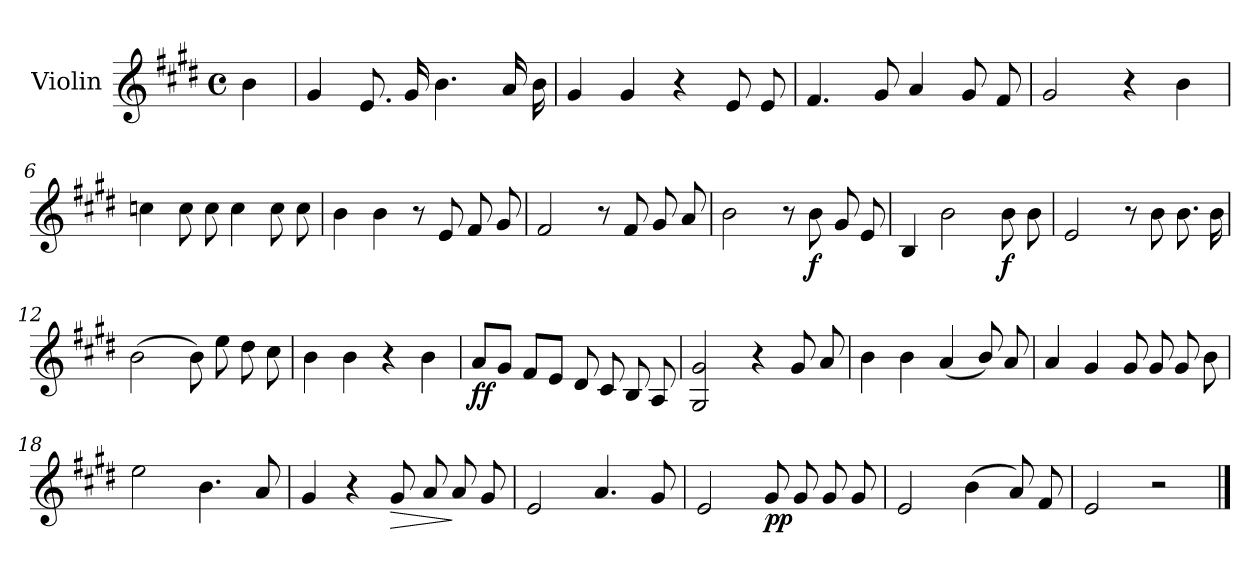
**kern	**dynam
*part1	*part1
*staff1	*staff1
*I"Violin	*
*I'Vln.	*
*clefG2	*
*k[f#c#g#d#]	*
*M4/4	*
*met(c)	*
=1	=1
4b	Maestoso.
=2	=2
4g#	.
8.e	.
16g#	.
4.b	.
16a	.
16b	.
=3	=3
4g#	.
4g#	.
4r	.
8e	.
8e	.
=4	=4
4.f#	.
8g#	.
4a	.
8g#	.
8f#	.
=5	=5
2g#	.
4r	.
4b	.
!!LO:LB:g=z
=6	=6
4ccn	.
8cc	.
8cc	.
4cc	.
8cc	.
8cc	.
=7	=7
4b	.
4b	.
8r	.
8e	.
8f#	.
8g#	.
=8	=8
2f#	.
8r	.
8f#	.
8g#	.
8a	.
=9	=9
2b	.
8r	.
8b	f
8g#	.
8e	.
=10	=10
4B	.
2b	.
8b	f
8b	.
!!LO:LB:g=z
=11	=11
2e	.
8r	.
8b	.
8.b	.
16b	.
=12	=12
(2b	.
8b)	.
8ee	.
8dd#	.
8cc#	.
=13	=13
4b	.
4b	.
4r	.
4b	.
=14	=14
8aL	ff
8g#J	.
8f#L	.
8eJ	.
8d#	.
8c#	.
8B	.
8A	.
!!LO:LB:g=z
=15	=15
2G# 2g#	.
4r	.
8g#	.
8a	.
=16	=16
4b	.
4b	.
(4a	.
8b/)	.
8a	.
=17	=17
4a	.
4g#	.
8g#	.
8g#	.
8g#	.
8b	.
=18	=18
2ee	.
4.b	.
8a	.
=19	=19
4g#	.
4r	.
!	!LO:HP:b
8g#	>
8a	.
8a	]
8g#	.
!!LO:LB:g=z
=20	=20
2e	.
4.a	.
8g#	.
=21	=21
(2e	.
8g#	pp
8g#	.
8g#	.
8g#	.
=22	=22
2e	.
(4b	.
8a)	.
8f#	.
=23	=23
2e	.
2r	.
==	==
*-	*-
